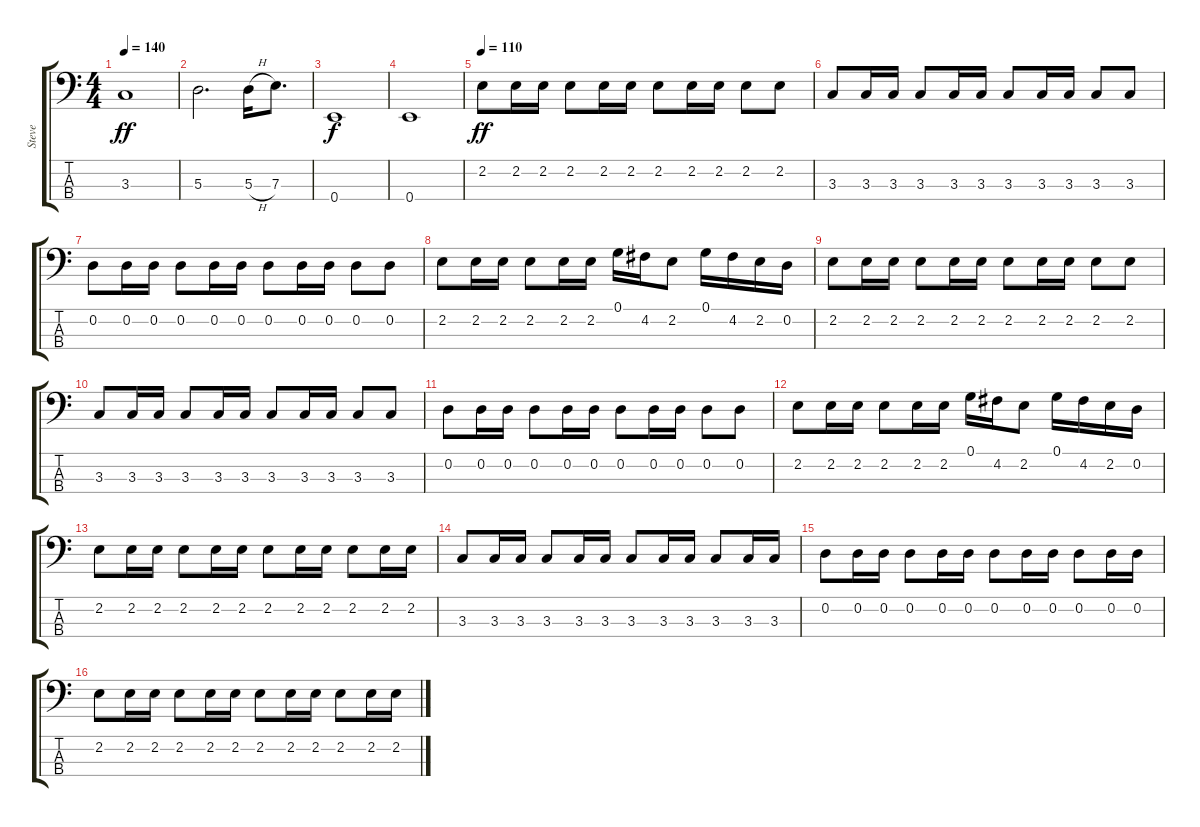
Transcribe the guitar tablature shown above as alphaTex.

\track ("Steve" "Steve") {instrument electricbassfinger}
\staff {score tabs}
\tuning (G2 D2 A1 E1) {hide}
\ts (4 4)
\tempo 140
\clef f4
\ks c
3.3.1{dy ff} |
5.3.2{d} 5.3{h}.16 7.3.8{d} |
0.4.1{dy f} |
0.4.1 |
\tempo 100
\tempo 110
2.2.8{dy ff instrument electricbassfinger} 2.2.16 2.2.16 2.2.8 2.2.16 2.2.16 2.2.8 2.2.16 2.2.16 2.2.8 2.2.8 |
3.3.8 3.3.16 3.3.16 3.3.8 3.3.16 3.3.16 3.3.8 3.3.16 3.3.16 3.3.8 3.3.8 |
0.2.8 0.2.16 0.2.16 0.2.8 0.2.16 0.2.16 0.2.8 0.2.16 0.2.16 0.2.8 0.2.8 |
2.2.8 2.2.16 2.2.16 2.2.8 2.2.16 2.2.16 0.1.16 4.2.16 2.2.8 0.1.16 4.2.16 2.2.16 0.2.16 |
2.2.8 2.2.16 2.2.16 2.2.8 2.2.16 2.2.16 2.2.8 2.2.16 2.2.16 2.2.8 2.2.8 |
3.3.8 3.3.16 3.3.16 3.3.8 3.3.16 3.3.16 3.3.8 3.3.16 3.3.16 3.3.8 3.3.8 |
0.2.8 0.2.16 0.2.16 0.2.8 0.2.16 0.2.16 0.2.8 0.2.16 0.2.16 0.2.8 0.2.8 |
2.2.8 2.2.16 2.2.16 2.2.8 2.2.16 2.2.16 0.1.16 4.2.16 2.2.8 0.1.16 4.2.16 2.2.16 0.2.16 |
2.2.8 2.2.16 2.2.16 2.2.8 2.2.16 2.2.16 2.2.8 2.2.16 2.2.16 2.2.8 2.2.16 2.2.16 |
3.3.8 3.3.16 3.3.16 3.3.8 3.3.16 3.3.16 3.3.8 3.3.16 3.3.16 3.3.8 3.3.16 3.3.16 |
0.2.8 0.2.16 0.2.16 0.2.8 0.2.16 0.2.16 0.2.8 0.2.16 0.2.16 0.2.8 0.2.16 0.2.16 |
2.2.8 2.2.16 2.2.16 2.2.8 2.2.16 2.2.16 2.2.8 2.2.16 2.2.16 2.2.8 2.2.16 2.2.16
